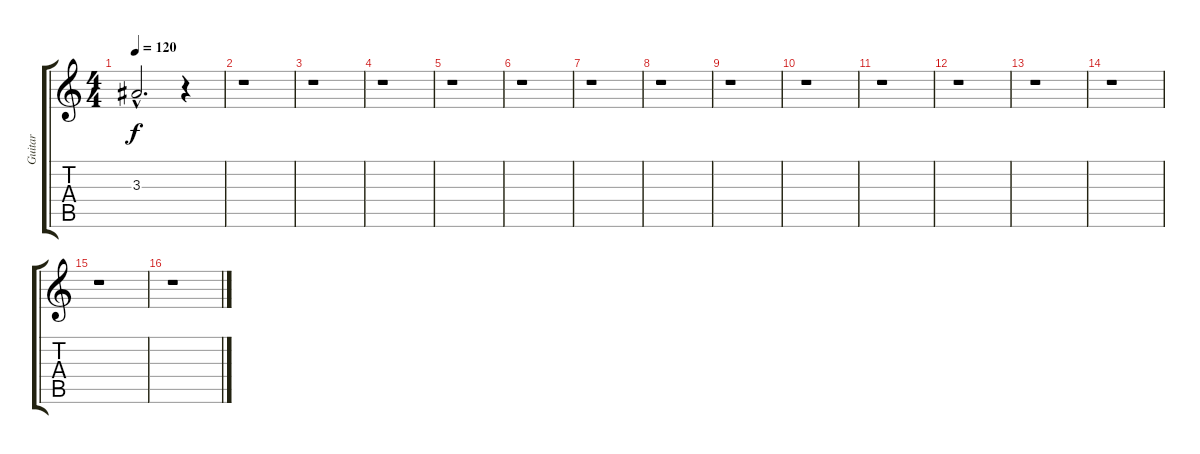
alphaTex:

\track ("Guitar" "Guitar") {instrument acousticguitarsteel}
\staff {score tabs}
\tuning (E4 B3 G3 D3 A2 E2) {hide}
\ts (4 4)
\tempo 120
\clef g2
\ks c
3.3{hac}.2{d dy f} r.4 |
r.1 |
r.1 |
r.1 |
r.1 |
r.1 |
r.1 |
r.1 |
r.1 |
r.1 |
r.1 |
r.1 |
r.1 |
r.1 |
r.1 |
r.1
